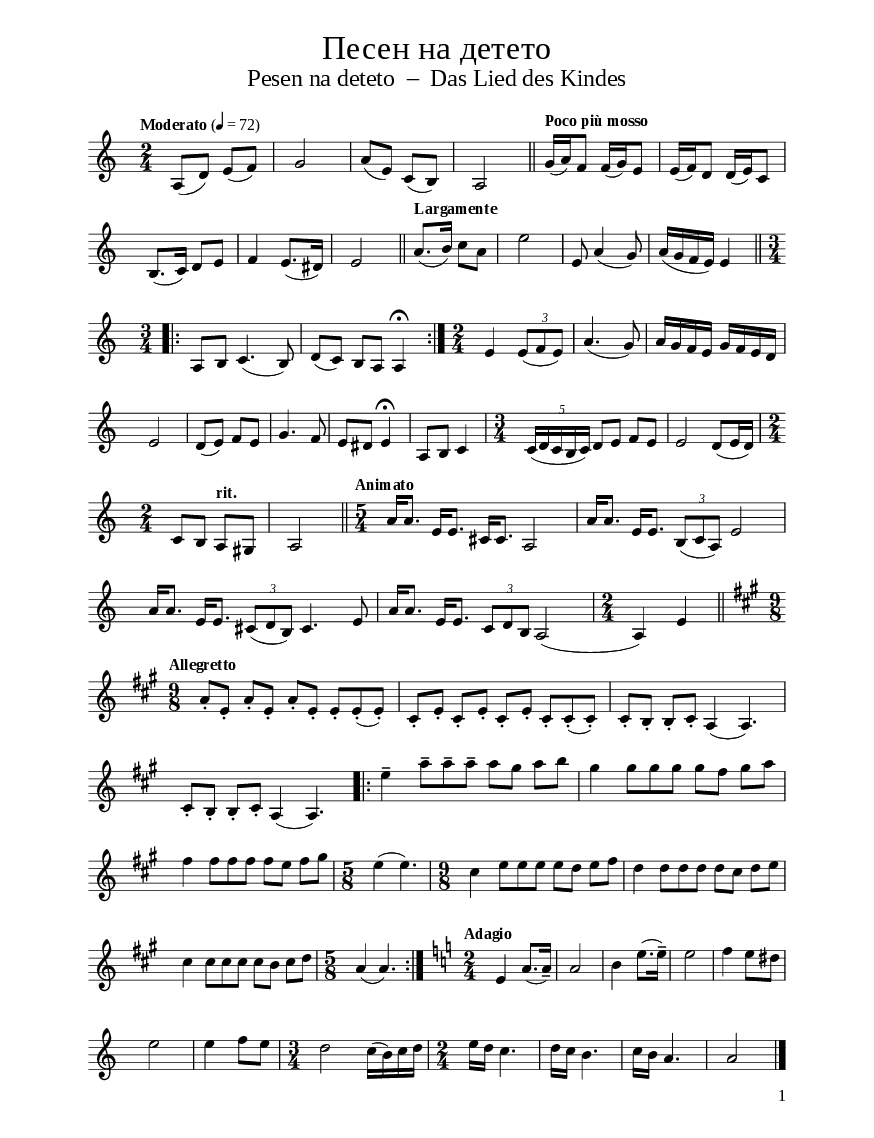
\version "2.24.2"

% include paper part and global functions
\include "include/globals.ily"
\bookpart {
  \label #'ref164
  \tocItem \markup "Песен на детето – Pesen na deteto"
  \paper {
    % the system system spacing is custom here so do not include bookpart-paper.ily
    print-all-headers = ##t
    print-page-number = ##t
    print-first-page-number = ##t

    % put page numbers on the bottom
    oddHeaderMarkup = \markup ""
    evenHeaderMarkup = \markup ""
    oddFooterMarkup = \markup
    \fill-line {
      ""
      \if \should-print-page-number \fromproperty #'page:page-number-string
    }
    evenFooterMarkup = \markup
    \fill-line {
      \if \should-print-page-number \fromproperty #'page:page-number-string
      ""
    }

    left-margin = 1.5\cm
    right-margin = 1.5\cm
    top-margin = 1.6\cm
    bottom-margin = 1.2\cm
    ragged-bottom = ##t % do not spread the staves to fill the whole vertical space

    % change distance between staves
    system-system-spacing =
    #'((basic-distance . 9)
       (minimum-distance . 6)
       (padding . 1)
       (stretchability . 9))
  }

  \header {
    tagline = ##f
  }

  \score {
    \include "include/score-layout.ily"

    \new Voice \absolute {
      \clef treble
      \key a \minor
      \time 2/4
      \tempoFunc "Moderato" 4 "72"
      a8 ( d'8 ) e'8 ( f'8 ) | % 2
      g'2 | % 3
      a'8 ( e'8 ) c'8 ( b8 ) | % 4
      a2 \bar "||" | % 5
      \tempo "Poco più mosso"
      g'16
      ( a'16 ) f'8 f'16 ( g'16 )
      e'8 | % 6
      e'16 ( f'16 ) d'8 d'16 ( e'16 ) c'8 \break | % 7
      b8. ( c'16 ) d'8 e'8 | % 8
      f'4 e'8. ( dis'16 ) | % 9

      e'2 \bar "||"
      \tempo "Largamente"
      a'8.  ( b'16 ) c''8 a'8 | % 11
      e''2 | % 12
      e'8 a'4 ( g'8 ) | % 13
      a'16 ( g'16 f'16 e'16 ) e'4 \break | % 14
      \time 3/4   \bar ".|:-||" 
      a8 b8 c'4. ( b8 ) | % 15
      d'8 ( [c'8] ) b8 [a8] a4 \fermata
      \bar ":|."
      | % 16

      \time 2/4  e'4 \once \override TupletBracket.stencil = ##f
      \times 2/3  {
        e'8( f'8 e'8 )
      }
      | % 17
      a'4. ( g'8 ) | % 18
      a'16 g'16 f'16 e'16 g'16 f'16 e'16 d'16 \break | % 19
      e'2 |
      d'8 ( e'8 ) f'8 e'8 | % 21
      g'4. f'8 | % 22
      e'8 dis'8 e'4 \fermata | % 23
      a8 b8 c'4 | % 24
      \time 3/4  \once \override TupletBracket.stencil = ##f
      \times 4/5  {
        c'16 ( d'16 c'16 b16 c'16)
      }
      d'8 [e'8] f'8 [e'8] | % 25
      e'2 d'8 ( e'16 d'16 ) \break | % 26
      \time 2/4  c'8 b8 a8^\markup{ \bold {rit.} } gis8 | % 27
      a2 \bar "||"
      \time 5/4  | % 28
      \tempo "Animato"
      a'16  a'8. e'16 e'8. cis'16 cis'8. a2 | % 29
      a'16 a'8. e'16 e'8. \once \override TupletBracket.stencil = ##f
      \times 2/3  {
        b8 ( c'8 a8 )
      }
      e'2 \break |
      a'16 a'8. e'16 e'8. \once \override TupletBracket.stencil = ##f
      \times 2/3  {
        cis'8 ( d'8 b8 )
      }
      cis'4. e'8 | % 31
      a'16 a'8. e'16 e'8. \once \override TupletBracket.stencil = ##f
      \times 2/3  {
        c'8 d'8 b8
      }
      a2 ( | % 32
      \time 2/4  a4 ) e'4 \bar "||"
      \break | % 33
      \key a \major \time 9/8 | % 33
      \tempo "Allegretto"
      a'8  -. [e'8 -. ] a'8 -. [e'8 -.] a'8 -. [e'8]
      -. e'8 -. e'8 ( -. e'8 ) -. | % 34
      cis'8 -. [e'8 -.] cis'8 -. [e'8 -.] cis'8 -. [e'8 -.] cis'8 -. cis'8 ( -.
      cis'8 ) -. | % 35
      cis'8 -. [b8 -.] b8 -. [cis'8 -.] a4 ( a4. ) \break | % 36
      cis'8 -. [ b8 -.] b8 -. [cis'8 -.] a4 ( a4. ) | % 37
      \bar ".|:"
      e''4 -- a''8 -- [a''8 -- a''8 -- ] % 38
      a''8 [gis''8] a''8 [b''8] | gis''4 gis''8 [gis''8 gis''8]  % 39
      gis''8 [fis''8] gis''8 [a''8] | fis''4 fis''8 [fis''8 fis''8]
      fis''8 [e''8] fis''8 [gis''8] | \time 5/8 e''4 ( e''4. ) | % 41
      \time 9/8  cis''4 e''8 [e''8 e''8] e''8 [d''8] e''8 [fis''8] | d''4 d''8 [d''8 d''8]
      d''8 [cis''8] d''8 [e''8] | cis''4 cis''8 [cis''8 cis''8] % 44
      cis''8 [b'8] cis''8 [d''8] \time 5/8 a'4 ( a'4. )
      \bar ":|."
      | % 45
      \tempo "Adagio"
      \key a \minor \time 2/4 | % 45
      e'4
      a'8. ( a'16 ) -- | % 46
      a'2 | % 47
      b'4 e''8. ( e''16 ) -- | % 48
      e''2 | % 49
      f''4 e''8 dis''8 \break |
      e''2 | % 51
      e''4 f''8 e''8 | % 52
      \time 3/4  d''2 c''16 ( b'16 ) c''16 d''16 | % 53
      \time 2/4  e''16 d''16 c''4. | % 54
      d''16 c''16 b'4. | % 55
      c''16 b'16 a'4. | % 56
      a'2 \bar "|."
    }

    \addlyrics {

    }

    \header {
      title = \titleFunc " Песен на детето " "Pesen na deteto  –  Das Lied des Kindes"
    }

    \midi{}

  } % score
  %\markup \dc-two "D.C." "con repitione"

  \pageBreak

  % include foreign translation(s) of the song
  %

} % bookpart
